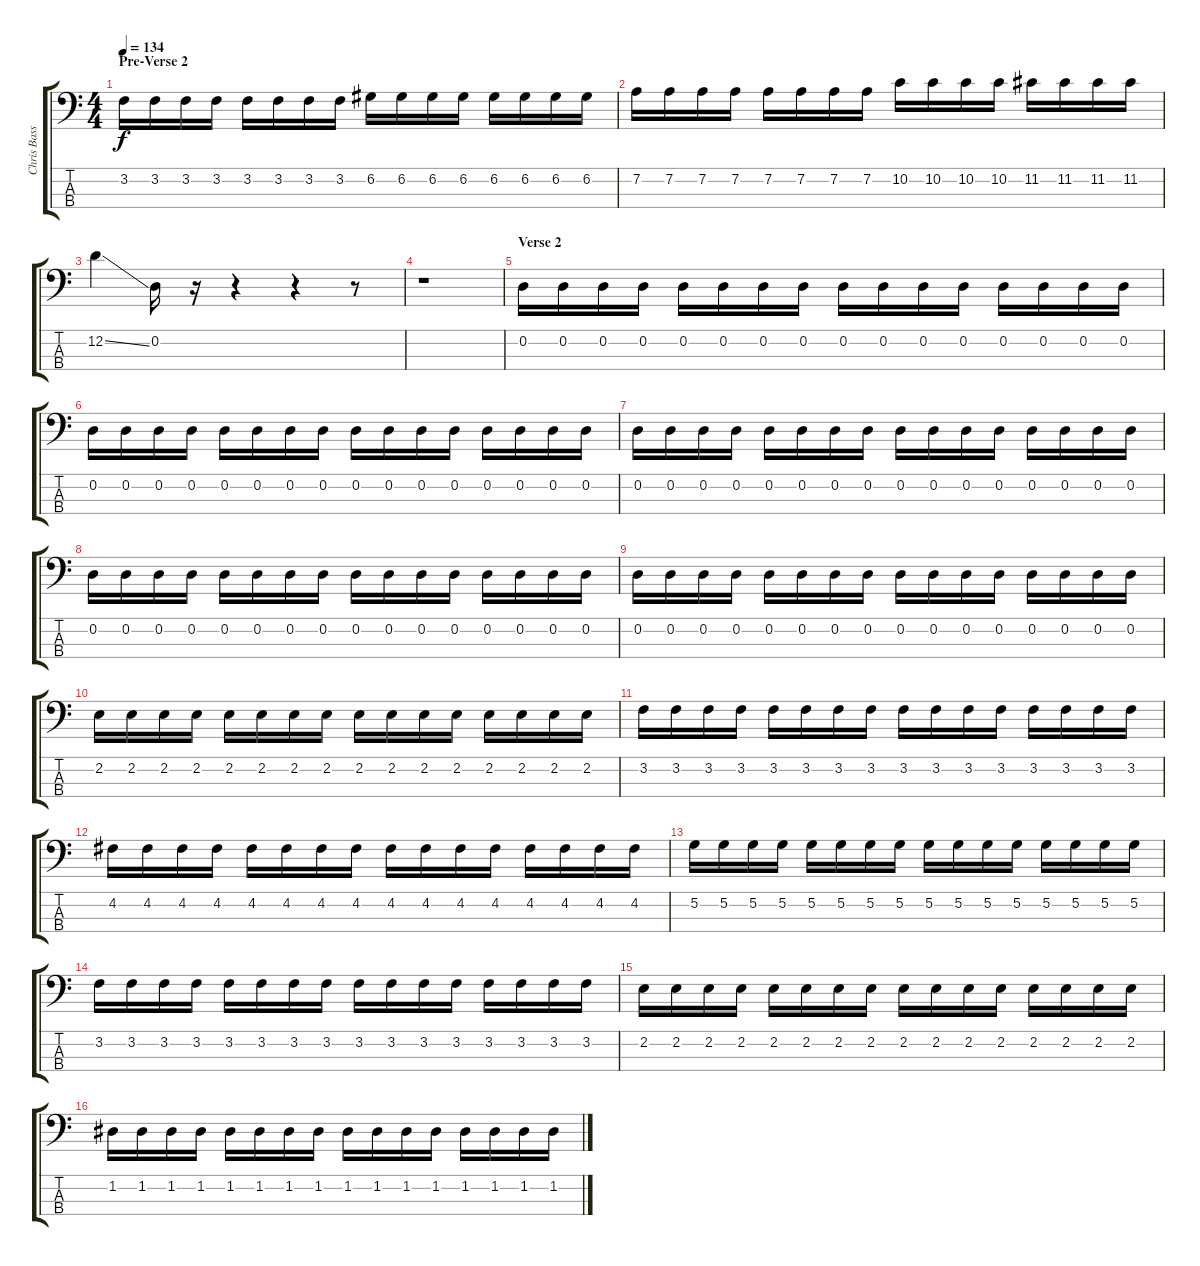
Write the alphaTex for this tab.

\track ("Chris Bass" "Chris Bass") {instrument electricbassfinger}
\staff {score tabs}
\tuning (G2 D2 A1 D1) {hide}
\ts (4 4)
\section ("" "Pre-Verse 2")
\tempo 134
\clef f4
\ks c
3.2.16{dy f} 3.2.16 3.2.16 3.2.16 3.2.16 3.2.16 3.2.16 3.2.16 6.2.16 6.2.16 6.2.16 6.2.16 6.2.16 6.2.16 6.2.16 6.2.16 |
7.2.16 7.2.16 7.2.16 7.2.16 7.2.16 7.2.16 7.2.16 7.2.16 10.2.16 10.2.16 10.2.16 10.2.16 11.2.16 11.2.16 11.2.16 11.2.16 |
12.2{ss}.4 0.2.16 r.16 r.4 r.4 r.8 |
r.1 |
\section ("" "Verse 2")
0.2.16 0.2.16 0.2.16 0.2.16 0.2.16 0.2.16 0.2.16 0.2.16 0.2.16 0.2.16 0.2.16 0.2.16 0.2.16 0.2.16 0.2.16 0.2.16 |
0.2.16 0.2.16 0.2.16 0.2.16 0.2.16 0.2.16 0.2.16 0.2.16 0.2.16 0.2.16 0.2.16 0.2.16 0.2.16 0.2.16 0.2.16 0.2.16 |
0.2.16 0.2.16 0.2.16 0.2.16 0.2.16 0.2.16 0.2.16 0.2.16 0.2.16 0.2.16 0.2.16 0.2.16 0.2.16 0.2.16 0.2.16 0.2.16 |
0.2.16 0.2.16 0.2.16 0.2.16 0.2.16 0.2.16 0.2.16 0.2.16 0.2.16 0.2.16 0.2.16 0.2.16 0.2.16 0.2.16 0.2.16 0.2.16 |
0.2.16 0.2.16 0.2.16 0.2.16 0.2.16 0.2.16 0.2.16 0.2.16 0.2.16 0.2.16 0.2.16 0.2.16 0.2.16 0.2.16 0.2.16 0.2.16 |
2.2.16 2.2.16 2.2.16 2.2.16 2.2.16 2.2.16 2.2.16 2.2.16 2.2.16 2.2.16 2.2.16 2.2.16 2.2.16 2.2.16 2.2.16 2.2.16 |
3.2.16 3.2.16 3.2.16 3.2.16 3.2.16 3.2.16 3.2.16 3.2.16 3.2.16 3.2.16 3.2.16 3.2.16 3.2.16 3.2.16 3.2.16 3.2.16 |
4.2.16 4.2.16 4.2.16 4.2.16 4.2.16 4.2.16 4.2.16 4.2.16 4.2.16 4.2.16 4.2.16 4.2.16 4.2.16 4.2.16 4.2.16 4.2.16 |
5.2.16 5.2.16 5.2.16 5.2.16 5.2.16 5.2.16 5.2.16 5.2.16 5.2.16 5.2.16 5.2.16 5.2.16 5.2.16 5.2.16 5.2.16 5.2.16 |
3.2.16 3.2.16 3.2.16 3.2.16 3.2.16 3.2.16 3.2.16 3.2.16 3.2.16 3.2.16 3.2.16 3.2.16 3.2.16 3.2.16 3.2.16 3.2.16 |
2.2.16 2.2.16 2.2.16 2.2.16 2.2.16 2.2.16 2.2.16 2.2.16 2.2.16 2.2.16 2.2.16 2.2.16 2.2.16 2.2.16 2.2.16 2.2.16 |
1.2.16 1.2.16 1.2.16 1.2.16 1.2.16 1.2.16 1.2.16 1.2.16 1.2.16 1.2.16 1.2.16 1.2.16 1.2.16 1.2.16 1.2.16 1.2{ss}.16
